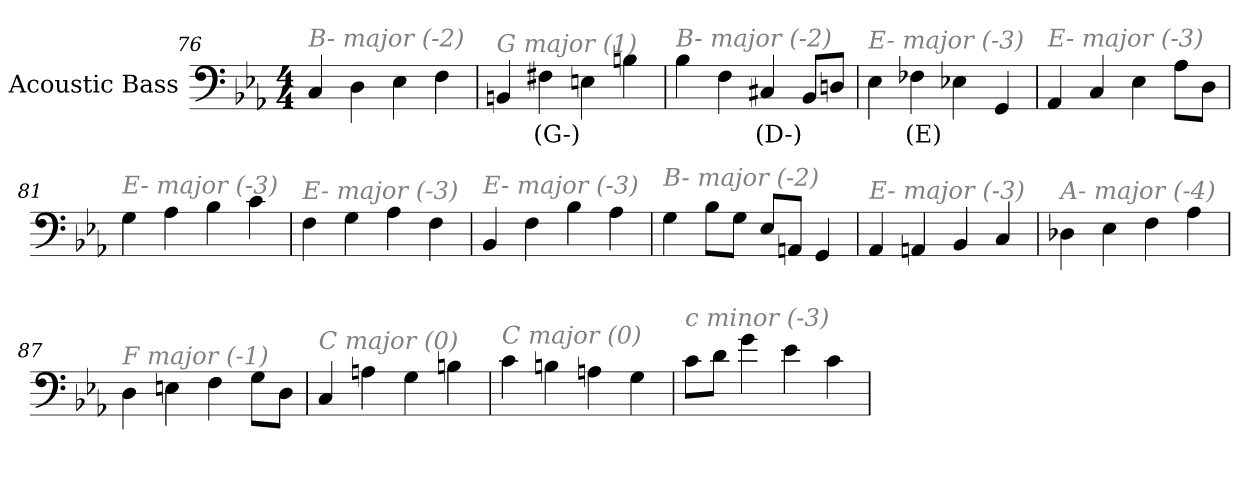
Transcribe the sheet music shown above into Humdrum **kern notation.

**kern	**text
*part1	*part1
*staff1	*staff1
*I"Acoustic Bass	*
*clefF4	*
*ITrd7c12	*
*k[b-e-a-]	*
*E-:	*
*M4/4	*
=76	=76
!LO:TX:i:color=#808080:t=B- major (-2)	!
4CC	.
4DD	.
4EE-	.
4FF	.
=77	=77
!LO:TX:i:color=#808080:t=G major (1)	!
4BBBn	.
4FF#Xi	(G-)
4EEn	.
4BBn	.
=78	=78
!LO:TX:i:color=#808080:t=B- major (-2)	!
4BB-	.
4FF	.
4CC#Xi	(D-)
8BBB-L	.
8DDnJ	.
=79	=79
!LO:TX:i:color=#808080:t=E- major (-3)	!
4EE-	.
4FF-Xi	(E)
4EE-X	.
4GGG	.
=80	=80
!LO:TX:i:color=#808080:t=E- major (-3)	!
4AAA-	.
4CC	.
4EE-	.
8AA-L	.
8DDJ	.
=81	=81
!LO:TX:i:color=#808080:t=E- major (-3)	!
4GG	.
4AA-	.
4BB-	.
4C	.
=82	=82
!LO:TX:i:color=#808080:t=E- major (-3)	!
4FF	.
4GG	.
4AA-	.
4FF	.
=83	=83
!LO:TX:i:color=#808080:t=E- major (-3)	!
4BBB-	.
4FF	.
4BB-	.
4AA-	.
=84	=84
!LO:TX:i:color=#808080:t=B- major (-2)	!
4GG	.
8BB-L	.
8GGJ	.
8EE-L	.
8AAAnJ	.
4GGG	.
=85	=85
!LO:TX:i:color=#808080:t=E- major (-3)	!
4AAA-	.
4AAAn	.
4BBB-	.
4CC	.
=86	=86
!LO:TX:i:color=#808080:t=A- major (-4)	!
4DD-X	.
4EE-	.
4FF	.
4AA-	.
=87	=87
!LO:TX:i:color=#808080:t=F major (-1)	!
4DD	.
4EEn	.
4FF	.
8GGL	.
8DDJ	.
=88	=88
!LO:TX:i:color=#808080:t=C major (0)	!
4CC	.
4AAn	.
4GG	.
4BBn	.
=89	=89
!LO:TX:i:color=#808080:t=C major (0)	!
4C	.
4BBn	.
4AAn	.
4GG	.
=90	=90
!LO:TX:i:color=#808080:t=c minor (-3)	!
8CL	.
8DJ	.
4G	.
4E-	.
4C	.
=	=
*-	*-
